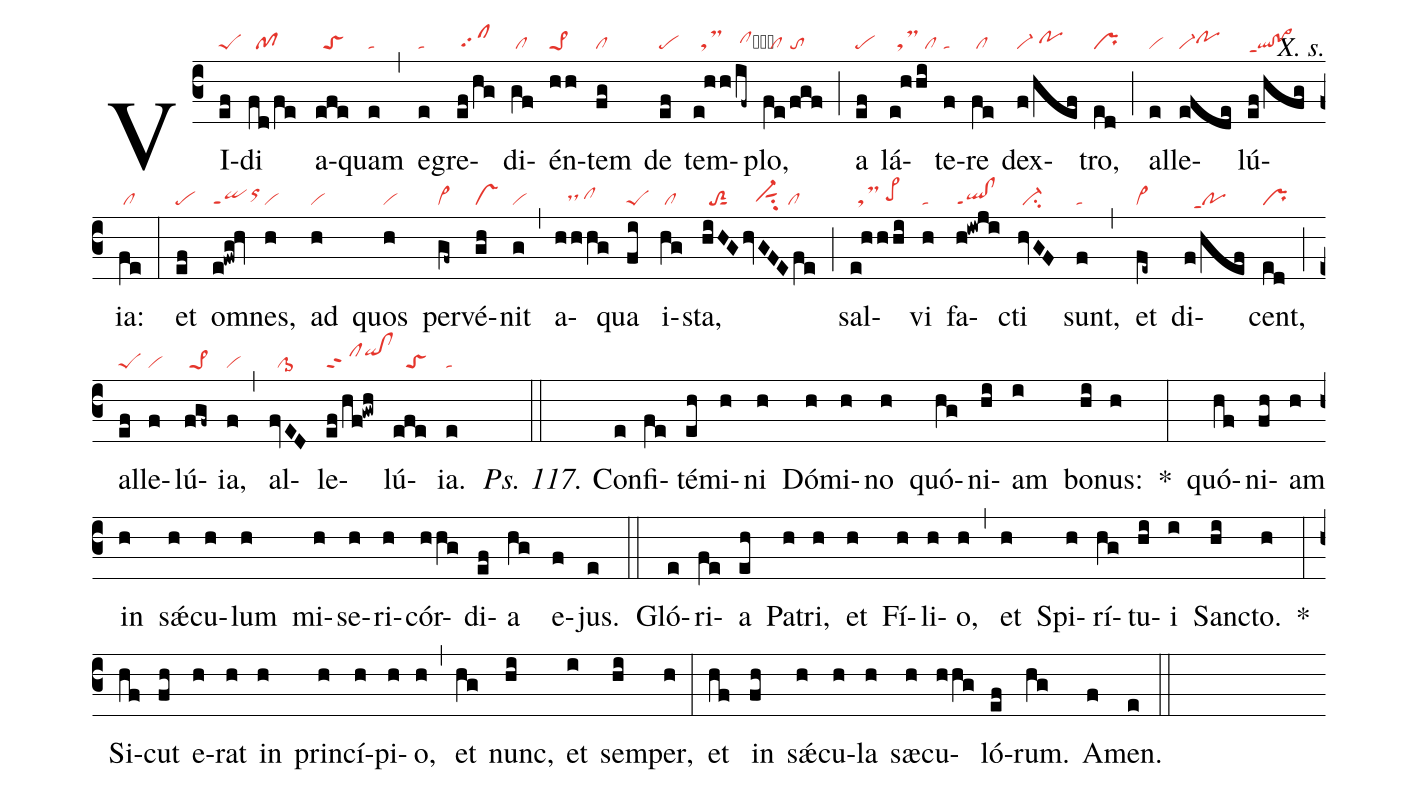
nabc-lines:1;
commentary:X. s.;
%%
(c3) VI(ef|peS)di(fd/fe|//pf) a(efe|//toS)quam(e|ta) (,)
e(e|ta)gre(ef/hg|/clhgpp2)di(gf|/cl)én(hh|pe>1)tem(fg|cl) de(ef|pe) tem(e!hh|//tsM|/if~|/clhh>)plo,(fe/fgf|//cl//to) (;)
a(ef|pe) lá(e!hhi|//tsM/cl)te(f|ta)re(fe|/cl) dex(f/hef|vi-/pohh)tro,(ed|pr) (;)
al(e|vi)le(efde|vi-pohh)lú(ef/hfg|ql!po>ppt1)ia:(fe|/cl) (:)
et(ef|pe) om(e!fwg!hv|qippt1orhi)nes,(h|vi) ad(h|vi) quos(h|vi) per(gf~|cl~)vé(gh|vs)nit(g|vi) (,)
a(hhhg|///dshh/clhh)qua(fi|peS) i(hg|/cl)sta,(hiHG|//toS2sut1|/hvGFE/fe|///vi-hgsut1su2//cl) (;)
sal(e!hhhi|//tsM/pe>hh)vi(h|ta) fa(h!iwji|ql!clppt1)cti(hvGF|/ci-) sunt,(f|ta) (,)
et(fe~|cl~) di(f/hef|//poppt1)cent,(ed|pr) (;)
al(ef|peS)le(f|vi)lú(fgf~|/pe>1)ia,(f|vi) (,) al(fvED|//cl>1)le(ef/hf!gwh|clppt2qihj!clhj)lú(efe|///toS)ia.(e|ta) (::)

<i>Ps. 117.</i> Con(e)fi(fe)té(eh)mi(h)ni(h) Dó(h)mi(h)no(h) quó(hg)ni(hi)am(i) bo(hi)nus:(h) *(:)
quó(hf)ni(fh)am(h) in(h) s<sp>'ae</sp>(h)cu(h)lum(h) mi(h)se(h)ri(h)cór(hhg)di(ef)a(hg) e(f)jus.(e) (::)
Gló(e)ri(fe)a(eh) Pa(h)tri,(h) et(h) Fí(h)li(h)o,(h) (,)
et(h) Spi(h)rí(hg)tu(hi)i(i) Sanc(hi)to.(h) *(:)
Si(hf)cut(fh) e(h)rat(h) in(h) prin(h)cí(h)pi(h)o,(h) (,) et(hg) nunc,(hi) et(i) sem(hi)per,(h) (:)
et(hf) in(fh) s<sp>'ae</sp>(h)cu(h)la(h) sæ(h)cu(hhg)ló(ef)rum.(hg) A(f)men.(e) (::)
